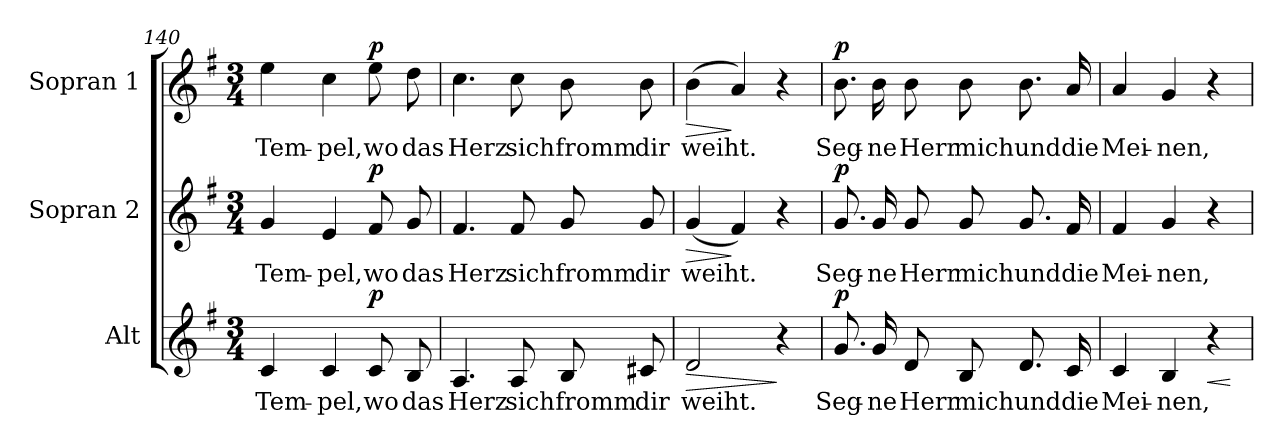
**kern	**text	**dynam	**kern	**text	**dynam	**kern	**text	**dynam
*part3	*part3	*part3	*part2	*part2	*part2	*part1	*part1	*part1
*staff3	*staff3	*staff3	*staff2	*staff2	*staff2	*staff1	*staff1	*staff1
*I"Alt	*	*	*I"Sopran 2	*	*	*I"Sopran 1	*	*
!!LO:PB:g=z
*clefG2	*	*	*clefG2	*	*	*clefG2	*	*
*k[f#]	*	*	*k[f#]	*	*	*k[f#]	*	*
*G:	*	*	*G:	*	*	*G:	*	*
*M3/4	*	*	*M3/4	*	*	*M3/4	*	*
=140	=140	=140	=140	=140	=140	=140	=140	=140
!	!LO:LY:b	!	!	!LO:LY:b	!	!	!LO:LY:b	!
4c/	Tem-	.	4g/	Tem-	.	4ee\	Tem-	.
!	!LO:LY:b	!	!	!LO:LY:b	!	!	!LO:LY:b	!
4c/	-pel,	.	4e/	-pel,	.	4cc\	-pel,	.
!	!LO:LY:b	!LO:DY:a	!	!LO:LY:b	!LO:DY:a	!	!LO:LY:b	!LO:DY:a
8c/	wo	p	8f#/	wo	p	8ee\	wo	p
!	!LO:LY:b	!	!	!LO:LY:b	!	!	!LO:LY:b	!
8B/	das	.	8g/	das	.	8dd\	das	.
=141	=141	=141	=141	=141	=141	=141	=141	=141
!	!LO:LY:b	!	!	!LO:LY:b	!	!	!LO:LY:b	!
4.A/	Herz	.	4.f#/	Herz	.	4.cc\	Herz	.
!	!LO:LY:b	!	!	!LO:LY:b	!	!	!LO:LY:b	!
8A/	sich	.	8f#/	sich	.	8cc\	sich	.
!	!LO:LY:b	!	!	!LO:LY:b	!	!	!LO:LY:b	!
8B/	fromm	.	8g/	fromm	.	8b\	fromm	.
!	!LO:LY:b	!	!	!LO:LY:b	!	!	!LO:LY:b	!
8c#X/	dir	.	8g/	dir	.	8b\	dir	.
=142	=142	=142	=142	=142	=142	=142	=142	=142
!	!LO:LY:b	!LO:HP:b	!	!LO:LY:b	!LO:HP:b	!	!LO:LY:b	!LO:HP:b
2d/	weiht.	>	(<4g/	weiht.	>	(>4b\	weiht.	>
.	.	.	4f#/)	.	]	4a/)	.	]
4r	.	]	4r	.	.	4r	.	.
=143	=143	=143	=143	=143	=143	=143	=143	=143
!	!LO:LY:b	!LO:DY:a	!	!LO:LY:b	!LO:DY:a	!	!LO:LY:b	!LO:DY:a
8.g/	Seg-	p	8.g/	Seg-	p	8.b\	Seg-	p
!	!LO:LY:b	!	!	!LO:LY:b	!	!	!LO:LY:b	!
16g/	-ne	.	16g/	-ne	.	16b\	-ne	.
!	!LO:LY:b	!	!	!LO:LY:b	!	!	!LO:LY:b	!
8d/	Herr	.	8g/	Herr	.	8b\	Herr	.
!	!LO:LY:b	!	!	!LO:LY:b	!	!	!LO:LY:b	!
8B/	mich	.	8g/	mich	.	8b\	mich	.
!	!LO:LY:b	!	!	!LO:LY:b	!	!	!LO:LY:b	!
8.d/	und	.	8.g/	und	.	8.b\	und	.
!	!LO:LY:b	!	!	!LO:LY:b	!	!	!LO:LY:b	!
16c/	die	.	16f#/	die	.	16a/	die	.
!!LO:LB:g=z
=144	=144	=144	=144	=144	=144	=144	=144	=144
!	!LO:LY:b	!	!	!LO:LY:b	!	!	!LO:LY:b	!
4c/	Mei-	.	4f#/	Mei-	.	4a/	Mei-	.
!	!LO:LY:b	!	!	!LO:LY:b	!	!	!LO:LY:b	!
4B/	-nen,	.	4g/	-nen,	.	4g/	-nen,	.
!	!	!LO:HP:b	!	!	!	!	!	!
4r	.	<	4r	.	.	4r	.	.
.	.	[	.	.	.	.	.	.
=	=	=	=	=	=	=	=	=
*-	*-	*-	*-	*-	*-	*-	*-	*-
